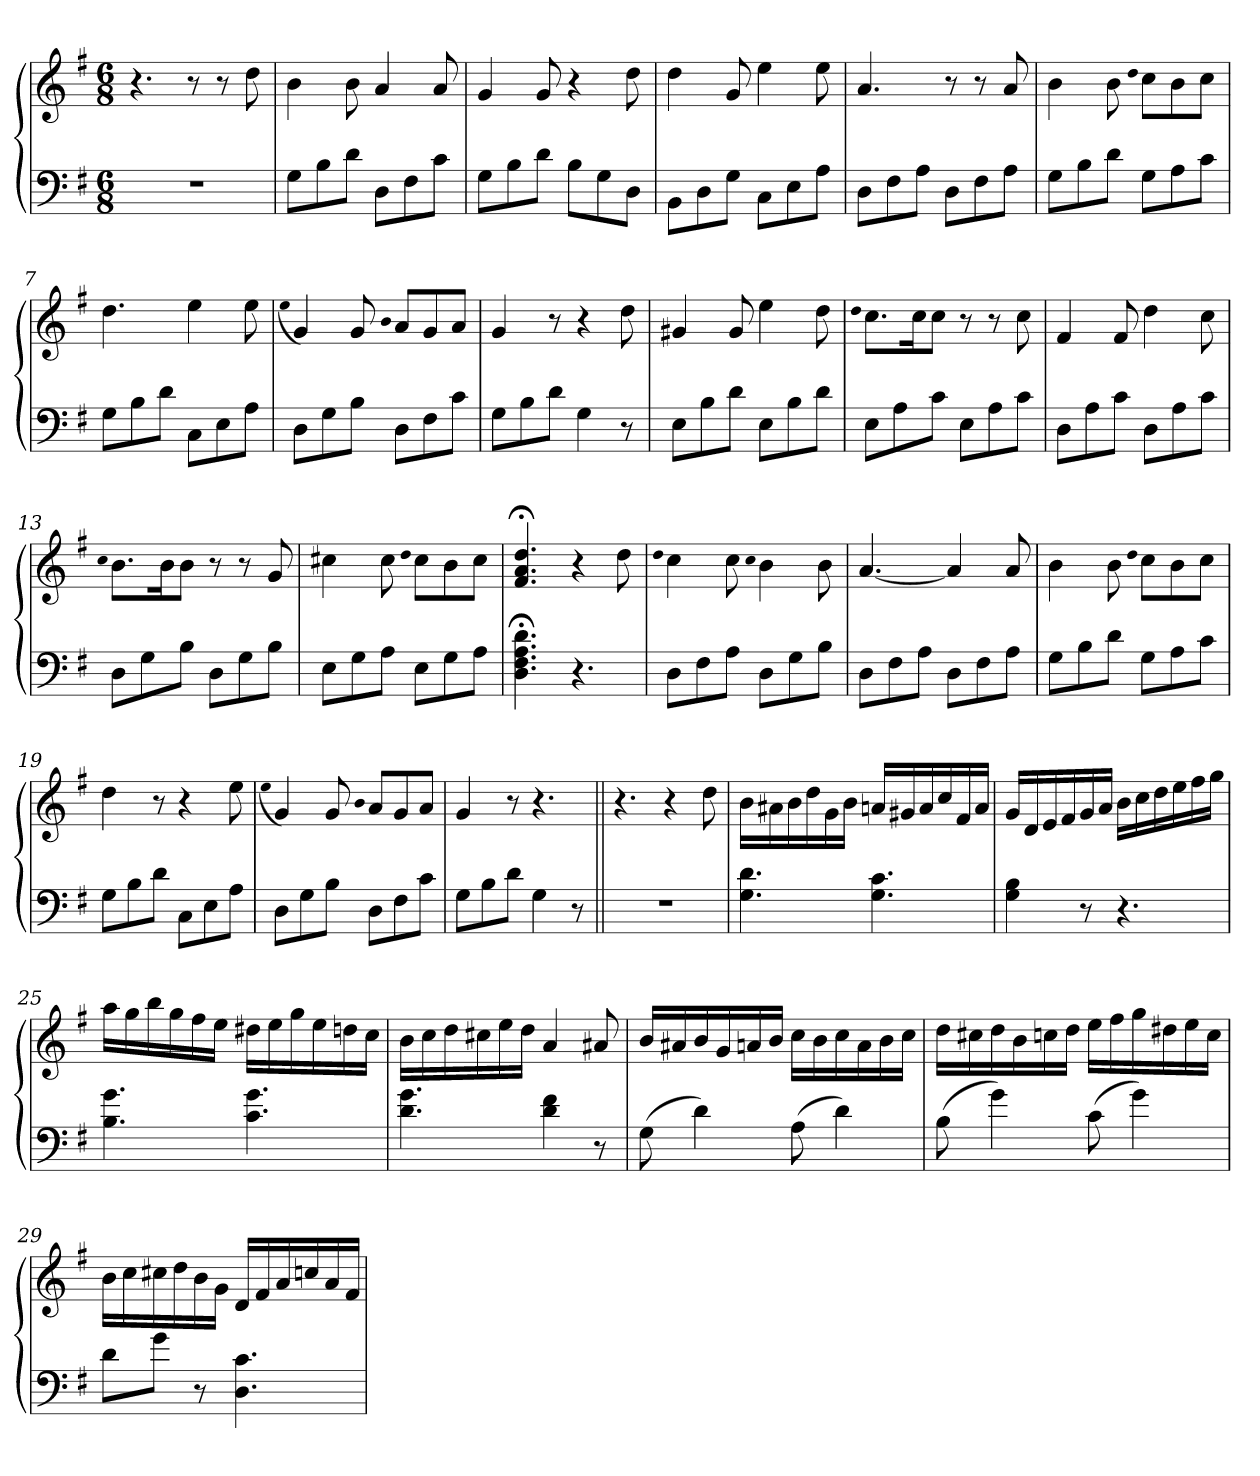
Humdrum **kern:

**kern	**kern
*part1	*part1
*staff2	*staff1
*clefF4	*clefG2
*k[f#]	*k[f#]
*M6/8	*M6/8
=	=
2.r	4.r
.	8r
.	8r
.	8dd
=2	=2
8GL	4b
8B	.
8dJ	8b
8DL	4a
8F#	.
8cJ	8a
=3	=3
8GL	4g
8B	.
8dJ	8g
8BL	4r
8G	.
8DJ	8dd
=4	=4
8BBL	4dd
8D	.
8GJ	8g
8CL	4ee
8E	.
8AJ	8ee
=5	=5
8DL	4.a
8F#	.
8AJ	.
8DL	8r
8F#	8r
8AJ	8a
=6	=6
8GL	4b
8B	.
8dJ	8b
.	qdd
8GL	8ccL
8A	8b
8cJ	8ccJ
=7	=7
8GL	4.dd
8B	.
8dJ	.
8CL	4ee
8E	.
8AJ	8ee
=8	=8
.	(qee
8DL	4g)
8G	.
8BJ	8g
.	qb
8DL	8aL
8F#	8g
8cJ	8aJ
=9	=9
8GL	4g
8B	.
8dJ	8r
4G	4r
8r	8dd
=10	=10
8EL	4g#X
8B	.
8dJ	8g#
8EL	4ee
8B	.
8dJ	8dd
=11	=11
.	qdd
8EL	8.ccL
8A	.
.	16ccK
8cJ	8ccJ
8EL	8r
8A	8r
8cJ	8cc
=12	=12
8DL	4f#
8A	.
8cJ	8f#
8DL	4dd
8A	.
8cJ	8cc
=13	=13
.	qcc
8DL	8.bL
8G	.
.	16bK
8BJ	8bJ
8DL	8r
8G	8r
8BJ	8g
=14	=14
8EL	4cc#X
8G	.
8AJ	8cc#
.	qdd
8EL	8cc#L
8G	8b
8AJ	8cc#J
=15	=15
4.D;< 4.F#;< 4.A;< 4.d;<	4.f#;< 4.a;< 4.dd;<
4.r	4r
.	8dd
=16	=16
.	qdd
8DL	4cc
8F#	.
8AJ	8cc
.	qcc
8DL	4b
8G	.
8BJ	8b
=17	=17
8DL	[4.a
8F#	.
8AJ	.
8DL	4a]
8F#	.
8AJ	8a
=18	=18
8GL	4b
8B	.
8dJ	8b
.	qdd
8GL	8ccL
8A	8b
8cJ	8ccJ
=19	=19
8GL	4dd
8B	.
8dJ	8r
8CL	4r
8E	.
8AJ	8ee
=20	=20
.	(qee
8DL	4g)
8G	.
8BJ	8g
.	qb
8DL	8aL
8F#	8g
8cJ	8aJ
=21	=21
8GL	4g
8B	.
8dJ	8r
4G	4.r
8r	.
=22||	=22||
2.r	4.r
.	4r
.	8dd
=23	=23
4.G 4.d	16bLL
.	16a#X
.	16b
.	16dd
.	16g
.	16bJJ
4.G 4.c	16anLL
.	16g#X
.	16a
.	16cc
.	16f#
.	16aJJ
=24	=24
4G 4B	16gLL
.	16d
.	16e
.	16f#
8r	16g
.	16aJJ
4.r	16bLL
.	16cc
.	16dd
.	16ee
.	16ff#
.	16ggJJ
=25	=25
4.B 4.g	16aaLL
.	16gg
.	16bb
.	16gg
.	16ff#
.	16eeJJ
4.c 4.g	16dd#XLL
.	16ee
.	16gg
.	16ee
.	16ddn
.	16ccJJ
=26	=26
4.d 4.g	16bLL
.	16cc
.	16dd
.	16cc#X
.	16ee
.	16ddJJ
4d 4f#	4a
8r	8a#X
=27	=27
(8G	16bLL
.	16a#X
4d)	16b
.	16g
.	16an
.	16bJJ
(8A	16ccLL
.	16b
4d)	16cc
.	16a
.	16b
.	16ccJJ
=28	=28
(8B	16ddLL
.	16cc#X
4g)	16dd
.	16b
.	16ccn
.	16ddJJ
(8c	16eeLL
.	16ff#
4g)	16gg
.	16dd#X
.	16ee
.	16ccJJ
=29	=29
8dL	16bLL
.	16cc
8gJ	16cc#X
.	16dd
8r	16b
.	16gJJ
4.D 4.c	16dLL
.	16f#
.	16a
.	16ccn
.	16a
.	16f#JJ
=	=
*-	*-
